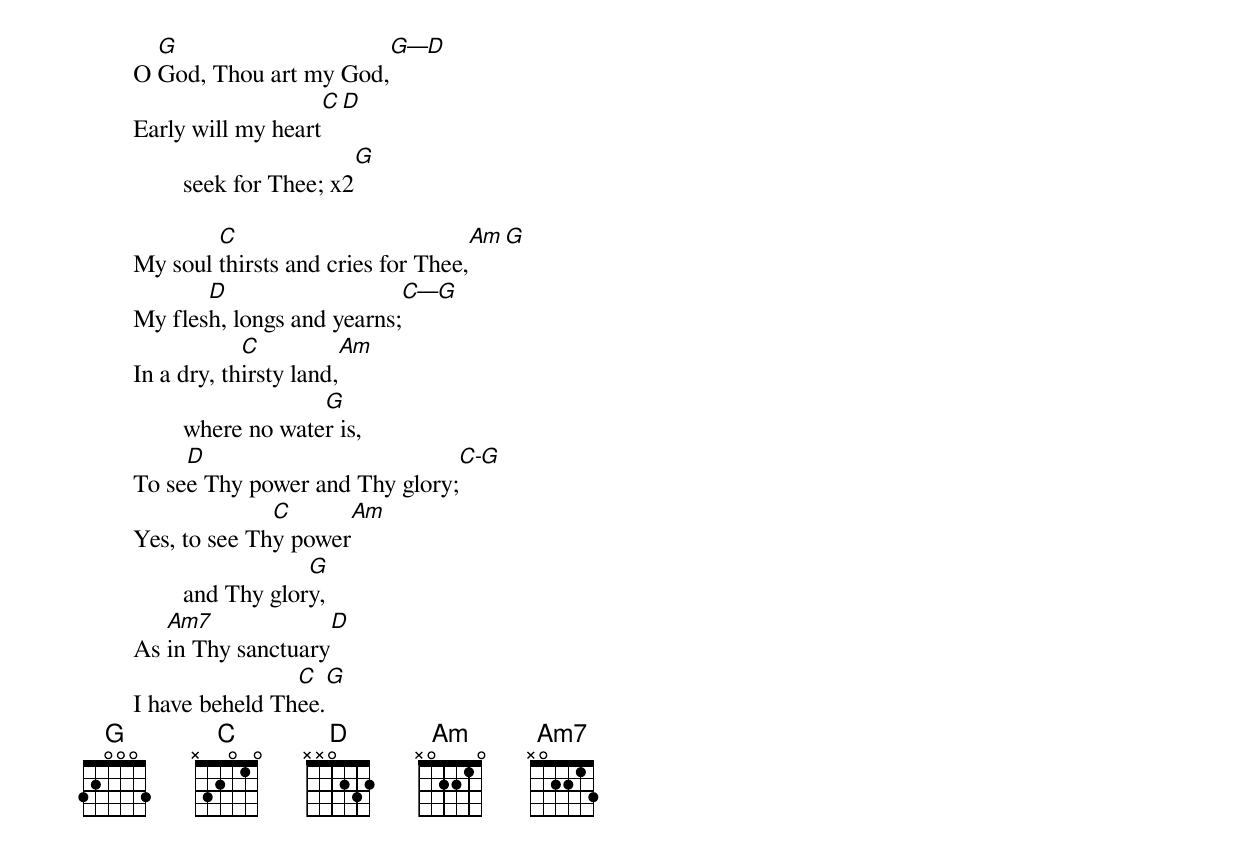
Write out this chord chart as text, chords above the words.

          G                                    G—D
	O God, Thou art my God,
	                       C     D
	Early will my heart
		                      G
		seek for Thee; x2

                C                           Am              G
	My soul thirsts and cries for Thee,
               D                               C—G
	My flesh, longs and yearns;
	            C                   Am
	In a dry, thirsty land,
                             G
		where no water is,
             D                                               C-G
	To see Thy power and Thy glory;
                      C              Am
	Yes, to see Thy power
                            G
		and Thy glory,
           Am7                   D
	As in Thy sanctuary
                        C          G
	I have beheld Thee.
